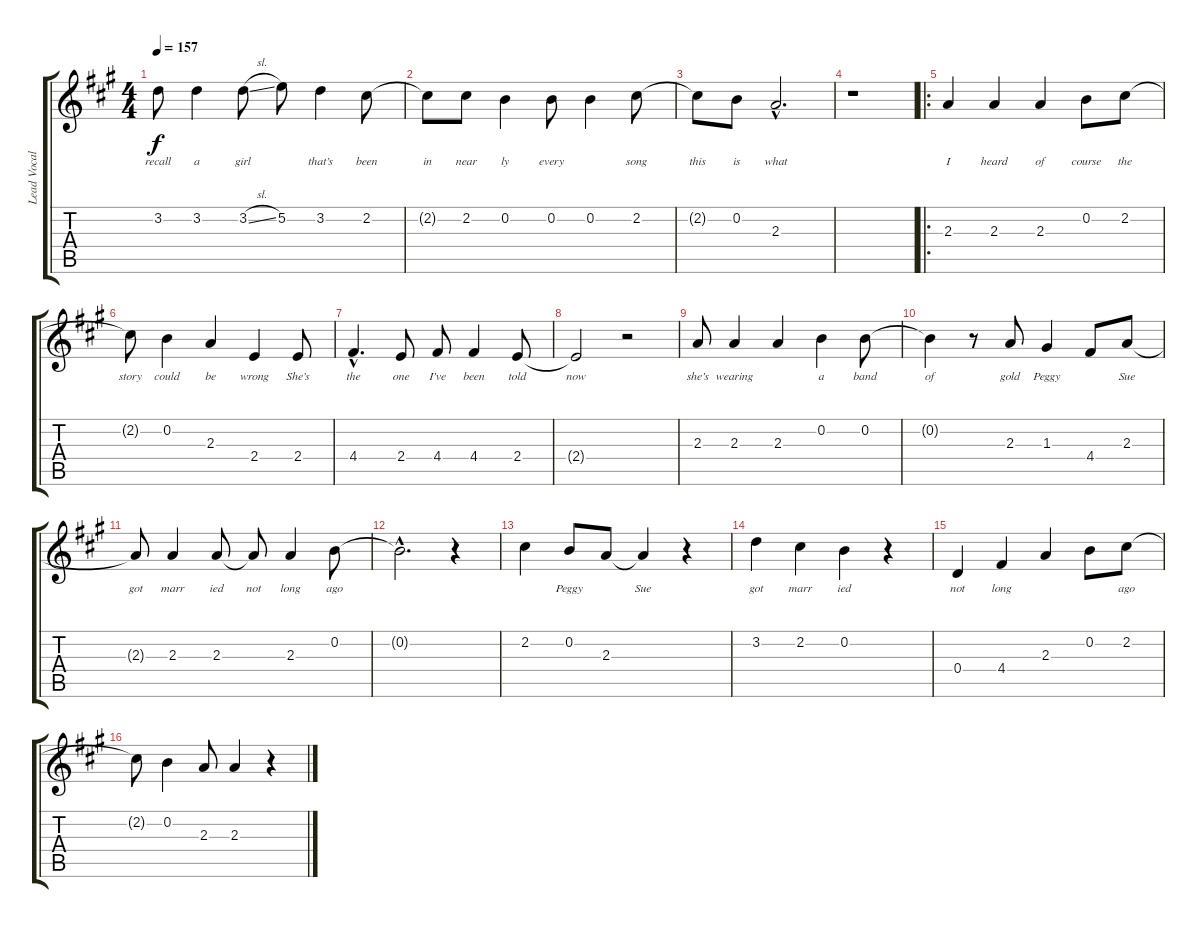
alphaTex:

\track ("Lead Vocal" "Lead Vocal") {instrument synthvoice}
\staff {score tabs}
\tuning (E5 B4 G4 D4 A3 E3) {hide}
\ts (4 4)
\tempo 157
\clef g2
\ks a
3.2.8{lyrics (0 "recall") lyrics (1 "") lyrics (2 "") lyrics (3 "") lyrics (4 "") dy f} 3.2.4{lyrics (0 "a") lyrics (1 "") lyrics (2 "") lyrics (3 "") lyrics (4 "")} 3.2{sl}.8{lyrics (0 "girl") lyrics (1 "") lyrics (2 "") lyrics (3 "") lyrics (4 "")} 5.2.8{lyrics (0 "") lyrics (1 "") lyrics (2 "") lyrics (3 "") lyrics (4 "")} 3.2.4{lyrics (0 "that’s") lyrics (1 "") lyrics (2 "") lyrics (3 "") lyrics (4 "")} 2.2.8{lyrics (0 "been") lyrics (1 "") lyrics (2 "") lyrics (3 "") lyrics (4 "")} |
2.2{t}.8{lyrics (0 "in") lyrics (1 "") lyrics (2 "") lyrics (3 "") lyrics (4 "")} 2.2.8{lyrics (0 "near") lyrics (1 "") lyrics (2 "") lyrics (3 "") lyrics (4 "")} 0.2.4{lyrics (0 "ly") lyrics (1 "") lyrics (2 "") lyrics (3 "") lyrics (4 "")} 0.2.8{lyrics (0 "every") lyrics (1 "") lyrics (2 "") lyrics (3 "") lyrics (4 "")} 0.2.4{lyrics (0 "") lyrics (1 "") lyrics (2 "") lyrics (3 "") lyrics (4 "")} 2.2.8{lyrics (0 "song") lyrics (1 "") lyrics (2 "") lyrics (3 "") lyrics (4 "")} |
2.2{t}.8{lyrics (0 "this") lyrics (1 "") lyrics (2 "") lyrics (3 "") lyrics (4 "")} 0.2.8{lyrics (0 "is") lyrics (1 "") lyrics (2 "") lyrics (3 "") lyrics (4 "")} 2.3{hac}.2{d lyrics (0 "what") lyrics (1 "") lyrics (2 "") lyrics (3 "") lyrics (4 "")} |
r.1 |
\ro
2.3.4{lyrics (0 "I") lyrics (1 "") lyrics (2 "") lyrics (3 "") lyrics (4 "")} 2.3.4{lyrics (0 "heard") lyrics (1 "") lyrics (2 "") lyrics (3 "") lyrics (4 "")} 2.3.4{lyrics (0 "of") lyrics (1 "") lyrics (2 "") lyrics (3 "") lyrics (4 "")} 0.2.8{lyrics (0 "course") lyrics (1 "") lyrics (2 "") lyrics (3 "") lyrics (4 "")} 2.2.8{lyrics (0 "the") lyrics (1 "") lyrics (2 "") lyrics (3 "") lyrics (4 "")} |
2.2{t}.8{lyrics (0 "story") lyrics (1 "") lyrics (2 "") lyrics (3 "") lyrics (4 "")} 0.2.4{lyrics (0 "could") lyrics (1 "") lyrics (2 "") lyrics (3 "") lyrics (4 "")} 2.3.4{lyrics (0 "be") lyrics (1 "") lyrics (2 "") lyrics (3 "") lyrics (4 "")} 2.4.4{lyrics (0 "wrong") lyrics (1 "") lyrics (2 "") lyrics (3 "") lyrics (4 "")} 2.4.8{lyrics (0 "She’s") lyrics (1 "") lyrics (2 "") lyrics (3 "") lyrics (4 "")} |
4.4{hac}.4{d lyrics (0 "the") lyrics (1 "") lyrics (2 "") lyrics (3 "") lyrics (4 "")} 2.4.8{lyrics (0 "one") lyrics (1 "") lyrics (2 "") lyrics (3 "") lyrics (4 "")} 4.4.8{lyrics (0 "I’ve") lyrics (1 "") lyrics (2 "") lyrics (3 "") lyrics (4 "")} 4.4.4{lyrics (0 "been") lyrics (1 "") lyrics (2 "") lyrics (3 "") lyrics (4 "")} 2.4.8{lyrics (0 "told") lyrics (1 "") lyrics (2 "") lyrics (3 "") lyrics (4 "")} |
2.4{t}.2{lyrics (0 "now") lyrics (1 "") lyrics (2 "") lyrics (3 "") lyrics (4 "")} r.2 |
2.3.8{lyrics (0 "she’s") lyrics (1 "") lyrics (2 "") lyrics (3 "") lyrics (4 "")} 2.3.4{lyrics (0 "wearing") lyrics (1 "") lyrics (2 "") lyrics (3 "") lyrics (4 "")} 2.3.4{lyrics (0 "") lyrics (1 "") lyrics (2 "") lyrics (3 "") lyrics (4 "")} 0.2.4{lyrics (0 "a") lyrics (1 "") lyrics (2 "") lyrics (3 "") lyrics (4 "")} 0.2.8{lyrics (0 "band") lyrics (1 "") lyrics (2 "") lyrics (3 "") lyrics (4 "")} |
0.2{t}.4{lyrics (0 "of") lyrics (1 "") lyrics (2 "") lyrics (3 "") lyrics (4 "")} r.8 2.3.8{lyrics (0 "gold") lyrics (1 "") lyrics (2 "") lyrics (3 "") lyrics (4 "")} 1.3.4{lyrics (0 "Peggy") lyrics (1 "") lyrics (2 "") lyrics (3 "") lyrics (4 "")} 4.4.8{lyrics (0 "") lyrics (1 "") lyrics (2 "") lyrics (3 "") lyrics (4 "")} 2.3.8{lyrics (0 "Sue") lyrics (1 "") lyrics (2 "") lyrics (3 "") lyrics (4 "")} |
2.3{t}.8{lyrics (0 "got") lyrics (1 "") lyrics (2 "") lyrics (3 "") lyrics (4 "")} 2.3.4{lyrics (0 "marr") lyrics (1 "") lyrics (2 "") lyrics (3 "") lyrics (4 "")} 2.3.8{lyrics (0 "ied") lyrics (1 "") lyrics (2 "") lyrics (3 "") lyrics (4 "")} 2.3{t}.8{lyrics (0 "not") lyrics (1 "") lyrics (2 "") lyrics (3 "") lyrics (4 "")} 2.3.4{lyrics (0 "long") lyrics (1 "") lyrics (2 "") lyrics (3 "") lyrics (4 "")} 0.2.8{lyrics (0 "ago") lyrics (1 "") lyrics (2 "") lyrics (3 "") lyrics (4 "")} |
0.2{hac t}.2{d lyrics (0 "") lyrics (1 "") lyrics (2 "") lyrics (3 "") lyrics (4 "")} r.4 |
2.2.4{lyrics (0 "") lyrics (1 "") lyrics (2 "") lyrics (3 "") lyrics (4 "")} 0.2.8{lyrics (0 "Peggy") lyrics (1 "") lyrics (2 "") lyrics (3 "") lyrics (4 "")} 2.3.8{lyrics (0 "") lyrics (1 "") lyrics (2 "") lyrics (3 "") lyrics (4 "")} 2.3{t}.4{lyrics (0 "Sue") lyrics (1 "") lyrics (2 "") lyrics (3 "") lyrics (4 "")} r.4 |
3.2.4{lyrics (0 "got") lyrics (1 "") lyrics (2 "") lyrics (3 "") lyrics (4 "")} 2.2.4{lyrics (0 "marr") lyrics (1 "") lyrics (2 "") lyrics (3 "") lyrics (4 "")} 0.2.4{lyrics (0 "ied") lyrics (1 "") lyrics (2 "") lyrics (3 "") lyrics (4 "")} r.4 |
0.4.4{lyrics (0 "not") lyrics (1 "") lyrics (2 "") lyrics (3 "") lyrics (4 "")} 4.4.4{lyrics (0 "long") lyrics (1 "") lyrics (2 "") lyrics (3 "") lyrics (4 "")} 2.3.4{lyrics (0 "") lyrics (1 "") lyrics (2 "") lyrics (3 "") lyrics (4 "")} 0.2.8{lyrics (0 "") lyrics (1 "") lyrics (2 "") lyrics (3 "") lyrics (4 "")} 2.2.8{lyrics (0 "ago") lyrics (1 "") lyrics (2 "") lyrics (3 "") lyrics (4 "")} |
2.2{t}.8 0.2.4 2.3.8 2.3.4 r.4
